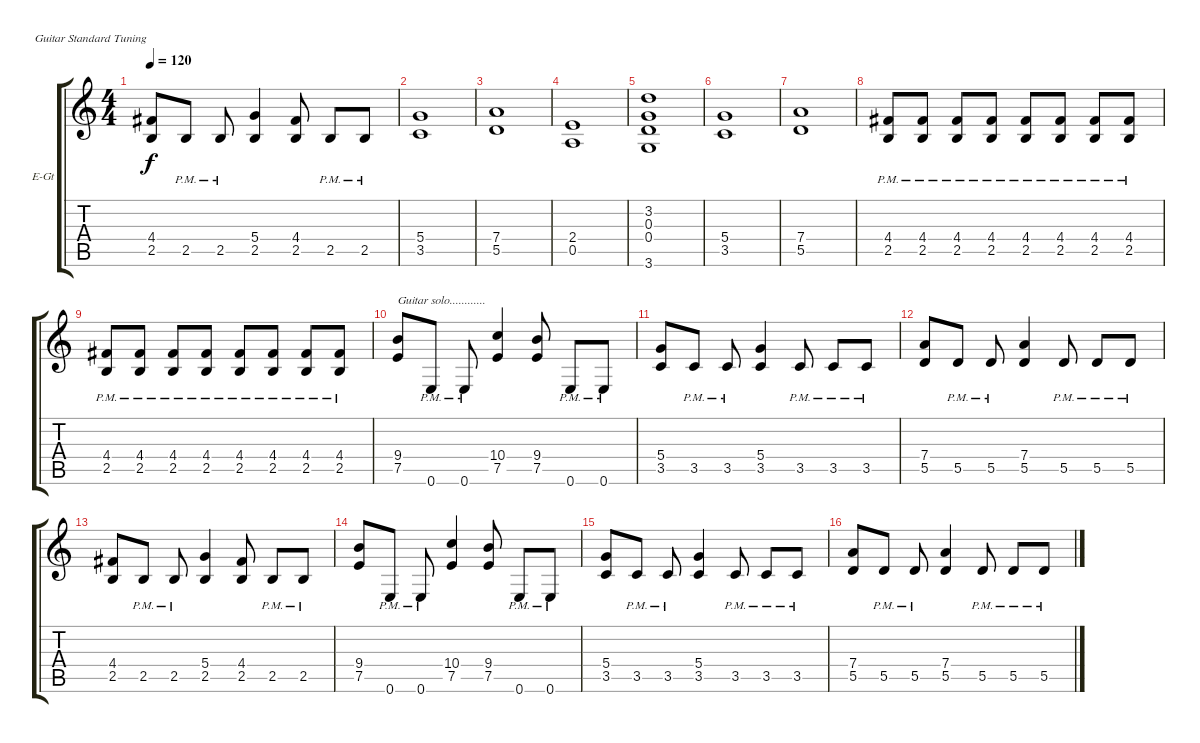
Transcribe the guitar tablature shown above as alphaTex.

\defaultSystemsLayout 4
\bracketExtendMode groupsimilarinstruments
\firstSystemTrackNameOrientation horizontal
\otherSystemsTrackNameOrientation horizontal
\track ("Stefan Kaufmann" "E-Gt") {instrument distortionguitar}
\staff {score tabs}
\tuning (E4 B3 G3 D3 A2 E2)
\ts (4 4)
\tempo 120
\clef g2
\ks c
(2.5 4.4).8{dy f} 2.5{pm}.8 2.5{pm}.8 (2.5 5.4).4 (2.5 4.4).8 2.5{pm}.8 2.5{pm}.8 |
(3.5 5.4).1 |
(5.5 7.4).1 |
(0.5 2.4).1 |
(3.6 0.4 0.3 3.2).1 |
(3.5 5.4).1 |
(7.4 5.5).1 |
(2.5{pm} 4.4{pm}).8 (2.5{pm} 4.4{pm}).8 (2.5{pm} 4.4{pm}).8 (2.5{pm} 4.4{pm}).8 (2.5{pm} 4.4{pm}).8 (2.5{pm} 4.4{pm}).8 (2.5{pm} 4.4{pm}).8 (2.5{pm} 4.4{pm}).8 |
(2.5{pm} 4.4{pm}).8 (2.5{pm} 4.4{pm}).8 (2.5{pm} 4.4{pm}).8 (2.5{pm} 4.4{pm}).8 (2.5{pm} 4.4{pm}).8 (2.5{pm} 4.4{pm}).8 (2.5{pm} 4.4{pm}).8 (2.5{pm} 4.4{pm}).8 |
(7.5 9.4).8{txt "Guitar solo............"} 0.6{pm}.8 0.6{pm}.8 (7.5 10.4).4 (7.5 9.4).8 0.6{pm}.8 0.6{pm}.8 |
(3.5 5.4).8 3.5{pm}.8 3.5{pm}.8 (3.5 5.4).4 3.5{pm}.8 3.5{pm}.8 3.5{pm}.8 |
(5.5 7.4).8 5.5{pm}.8 5.5{pm}.8 (5.5 7.4).4 5.5{pm}.8 5.5{pm}.8 5.5{pm}.8 |
(2.5 4.4).8 2.5{pm}.8 2.5{pm}.8 (2.5 5.4).4 (2.5 4.4).8 2.5{pm}.8 2.5{pm}.8 |
(7.5 9.4).8 0.6{pm}.8 0.6{pm}.8 (7.5 10.4).4 (7.5 9.4).8 0.6{pm}.8 0.6{pm}.8 |
(3.5 5.4).8 3.5{pm}.8 3.5{pm}.8 (3.5 5.4).4 3.5{pm}.8 3.5{pm}.8 3.5{pm}.8 |
(5.5 7.4).8 5.5{pm}.8 5.5{pm}.8 (5.5 7.4).4 5.5{pm}.8 5.5{pm}.8 5.5{pm}.8
